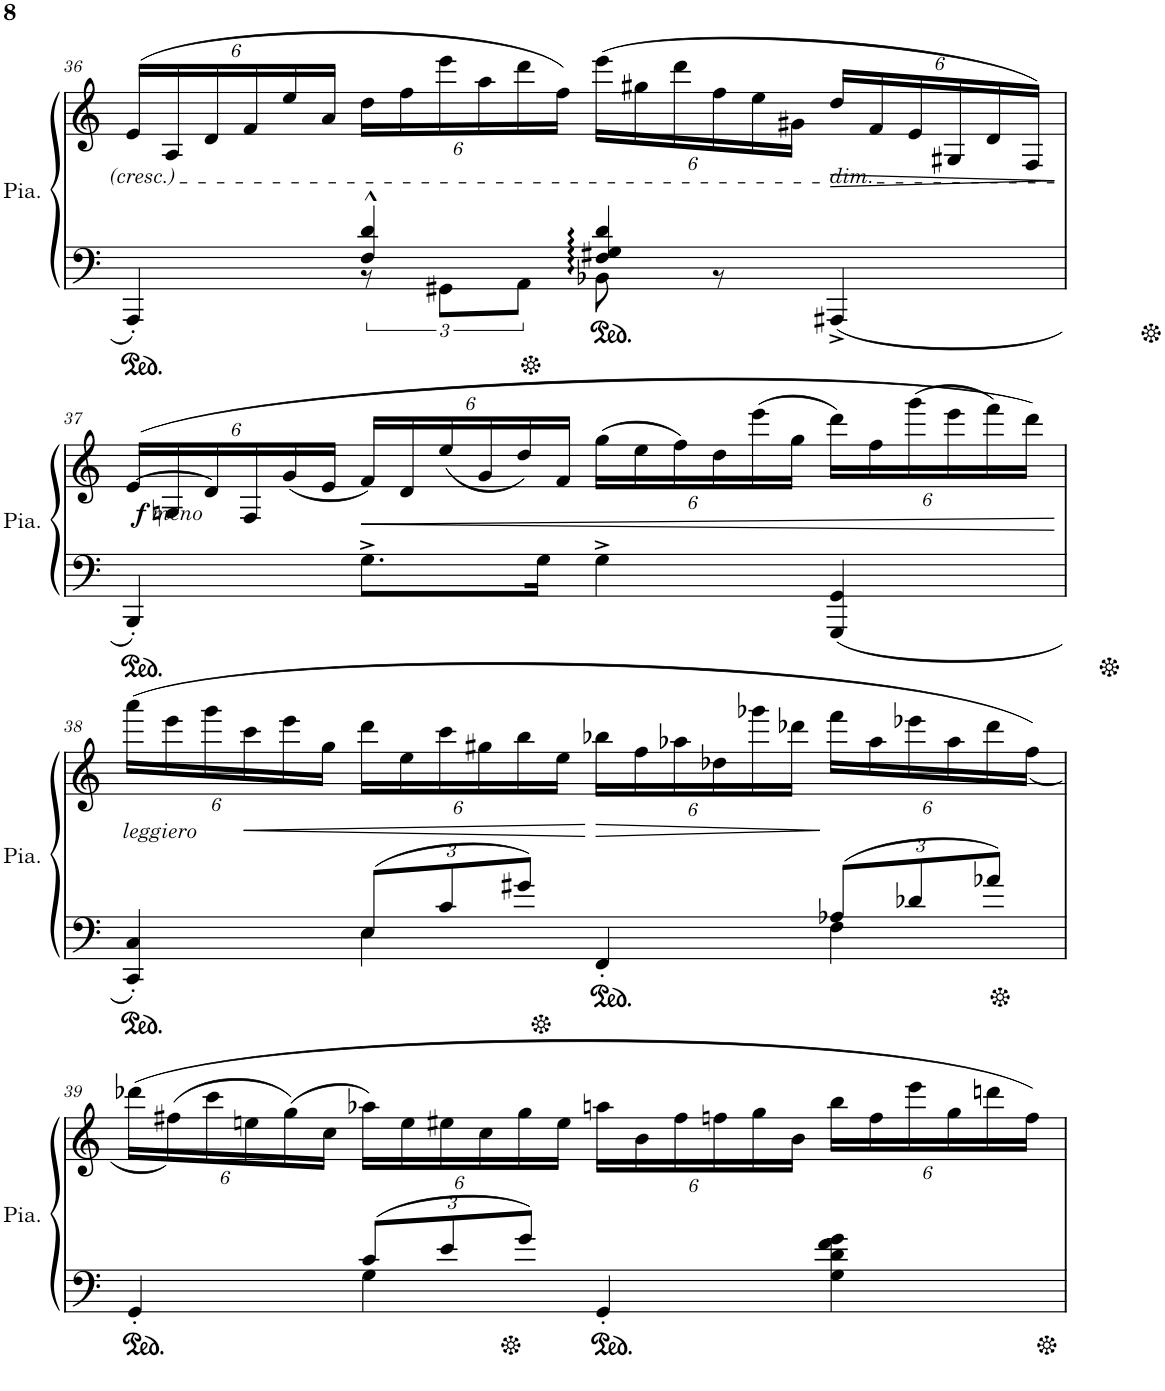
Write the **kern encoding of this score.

**kern	**kern	**dynam
*part1	*part1	*part1
*staff2	*staff1	*staff1/2
*I"Piano	*	*
*I'Pia.	*	*
!!LO:PB:g=z
*clefF4	*clefG2	*
*k[]	*k[]	*
*M4/4	*M4/4	*
*met(c)	*met(c)	*
=36	=36	=36
*^	*	*
*	*	*Xbrackettup	*
4AAA'/	4ryy	(24e/LL	.
.	.	24A/	.
.	.	24d/	.
.	.	24f/	.
.	.	24ee/	.
.	.	24a/JJ	.
4F/^^ 4d/^^	12r	24dd\LL	.
.	.	24ff\	.
.	12GG#X\L	24eee\	.
.	.	24aa\	.
.	12AA\J	24ddd\	.
.	.	24ff\JJ)	.
4F/ 4G#X/ 4d/	8BB-X\	(24eee\LL	.
.	.	24gg#X\	.
.	.	24ddd\	.
.	8r	24ff\	.
.	.	24ee\	.
.	.	24g#X\JJ	.
!	!	!LO:TX:b:i:t=dim.	!
!	!	!	!LO:HP:b
4AAA#X^/	4ryy	24dd/LL	>
.	.	24f/	.
.	.	24e/	.
.	.	24G#X/	.
.	.	24d/	.
.	.	24F/JJ)	.
*v	*v	*	*
.	.	]
!!LO:LB:g=z
=37	=37	=37
!	!LO:TX:b:i:t=meno	!
!	!	!LO:DY:b
4BBB'/	(>(24e/LL	f
.	24Gn/	.
.	24d/)	.
.	24F/	.
.	(24g/	.
.	24e/JJ	.
!	!	!LO:HP:b
8.G^\L	24f/LL)	<
.	24d/	.
.	(24ee/	.
.	24g/	.
.	24dd/)	.
16G\Jk	.	.
.	24f/JJ	.
4G^\	(24gg\LL	.
.	24ee\	.
.	24ff\)	.
.	24dd\	.
.	(24eee\	.
.	24gg\JJ	.
4GGG/ 4GG/	24ddd\LL)	.
.	24ff\	.
.	(24ggg\	.
.	24eee\	.
.	24fff\)	.
.	24ddd\JJ)	.
.	.	[
!!LO:LB:g=z
=38	=38	=38
*^	*	*
!	!	!LO:TX:b:i:t=leggiero	!
4CC/' 4C/'	4ryy	(24aaa\LL	.
.	.	24eee\	.
.	.	24ggg\	.
!	!	!	!LO:HP:b
.	.	24ccc\	<
.	.	24eee\	.
.	.	24gg\JJ	.
*Xbrackettup	*	*	*
12E/L	4E\	24ddd\LL	.
.	.	24ee\	.
12c/	.	24ccc\	.
.	.	24gg#X\	.
12g#X/J	.	24bb\	.
.	.	24ee\JJ	.
!	!	!	!LO:HP:n=1:b
4FF'/	4ryy	24bb-X\LL	[ >
.	.	24ff\	.
.	.	24aa-X\	.
.	.	24dd-X\	.
.	.	24ggg-X\	.
.	.	24ddd-X\JJ	.
12A-X/L	4F\	24fff\LL	]
.	.	24aa-\	.
12d-X/	.	24eee-X\	.
.	.	24aa-\	.
12a-X/J	.	24ddd-\	.
.	.	(<24ff\JJ)	.
!!LO:LB:g=z
=39	=39	=39	=39
4GG'/	4ryy	(24ddd-X\LL	.
.	.	(24ff#X\)	.
.	.	24ccc\	.
.	.	24een\	.
.	.	(24gg\)	.
.	.	24cc\JJ	.
12c/L	4G\	24aa-X\LL)	.
.	.	24ee\	.
12e/	.	24ee#X\	.
.	.	24cc\	.
12g/J	.	24gg\	.
.	.	24ee#\JJ	.
4GG'/	2ryy	24aan\LL	.
.	.	24b\	.
.	.	24ff#\	.
.	.	24ffn\	.
.	.	24gg\	.
.	.	24b\JJ	.
4G\ 4d\ 4f\ 4g\	.	24bb\LL	.
.	.	24ff\	.
.	.	24eee\	.
.	.	24gg\	.
.	.	24dddn\	.
.	.	24ff\JJ)	.
*v	*v	*	*
=	=	=
*-	*-	*-
